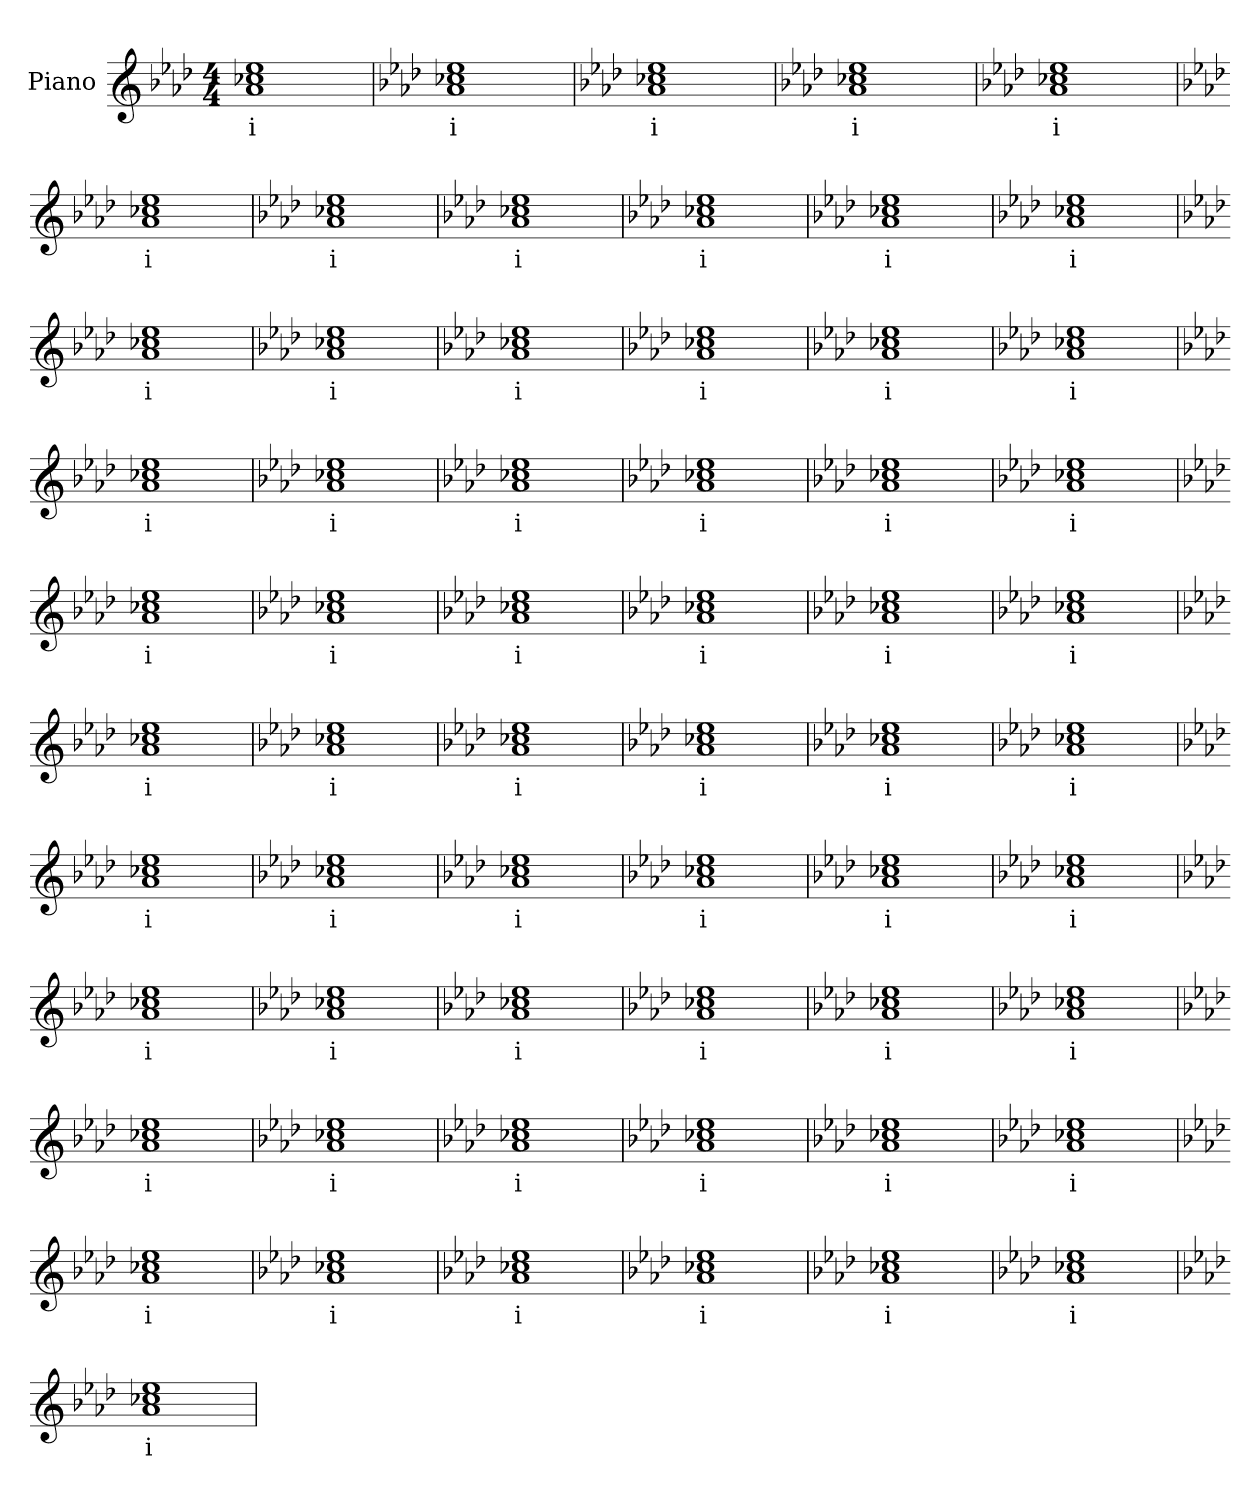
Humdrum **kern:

**kern	**text
*part1	*part1
*staff1	*staff1
*I"Piano	*
*I'Pno	*
*k[b-e-a-d-]	*
*A-:	*
*M4/4	*
=	=
1a- 1cc-X 1ee-	i
=	=
*k[b-e-a-d-]	*
*A-:	*
1a- 1cc-X 1ee-	i
=	=
*k[b-e-a-d-]	*
*A-:	*
1a- 1cc-X 1ee-	i
=	=
*k[b-e-a-d-]	*
*A-:	*
1a- 1cc-X 1ee-	i
=	=
*k[b-e-a-d-]	*
*A-:	*
1a- 1cc-X 1ee-	i
=	=
*k[b-e-a-d-]	*
*A-:	*
1a- 1cc-X 1ee-	i
=	=
*k[b-e-a-d-]	*
*A-:	*
1a- 1cc-X 1ee-	i
=	=
*k[b-e-a-d-]	*
*A-:	*
1a- 1cc-X 1ee-	i
=	=
*k[b-e-a-d-]	*
*A-:	*
1a- 1cc-X 1ee-	i
=	=
*k[b-e-a-d-]	*
*A-:	*
1a- 1cc-X 1ee-	i
=	=
*k[b-e-a-d-]	*
*A-:	*
1a- 1cc-X 1ee-	i
=	=
*k[b-e-a-d-]	*
*A-:	*
1a- 1cc-X 1ee-	i
=	=
*k[b-e-a-d-]	*
*A-:	*
1a- 1cc-X 1ee-	i
=	=
*k[b-e-a-d-]	*
*A-:	*
1a- 1cc-X 1ee-	i
=	=
*k[b-e-a-d-]	*
*A-:	*
1a- 1cc-X 1ee-	i
=	=
*k[b-e-a-d-]	*
*A-:	*
1a- 1cc-X 1ee-	i
=	=
*k[b-e-a-d-]	*
*A-:	*
1a- 1cc-X 1ee-	i
=	=
*k[b-e-a-d-]	*
*A-:	*
1a- 1cc-X 1ee-	i
=	=
*k[b-e-a-d-]	*
*A-:	*
1a- 1cc-X 1ee-	i
=	=
*k[b-e-a-d-]	*
*A-:	*
1a- 1cc-X 1ee-	i
=	=
*k[b-e-a-d-]	*
*A-:	*
1a- 1cc-X 1ee-	i
=	=
*k[b-e-a-d-]	*
*A-:	*
1a- 1cc-X 1ee-	i
=	=
*k[b-e-a-d-]	*
*A-:	*
1a- 1cc-X 1ee-	i
=	=
*k[b-e-a-d-]	*
*A-:	*
1a- 1cc-X 1ee-	i
=	=
*k[b-e-a-d-]	*
*A-:	*
1a- 1cc-X 1ee-	i
=	=
*k[b-e-a-d-]	*
*A-:	*
1a- 1cc-X 1ee-	i
=	=
*k[b-e-a-d-]	*
*A-:	*
1a- 1cc-X 1ee-	i
=	=
*k[b-e-a-d-]	*
*A-:	*
1a- 1cc-X 1ee-	i
=	=
*k[b-e-a-d-]	*
*A-:	*
1a- 1cc-X 1ee-	i
=	=
*k[b-e-a-d-]	*
*A-:	*
1a- 1cc-X 1ee-	i
=	=
*k[b-e-a-d-]	*
*A-:	*
1a- 1cc-X 1ee-	i
=	=
*k[b-e-a-d-]	*
*A-:	*
1a- 1cc-X 1ee-	i
=	=
*k[b-e-a-d-]	*
*A-:	*
1a- 1cc-X 1ee-	i
=	=
*k[b-e-a-d-]	*
*A-:	*
1a- 1cc-X 1ee-	i
=	=
*k[b-e-a-d-]	*
*A-:	*
1a- 1cc-X 1ee-	i
=	=
*k[b-e-a-d-]	*
*A-:	*
1a- 1cc-X 1ee-	i
=	=
*k[b-e-a-d-]	*
*A-:	*
1a- 1cc-X 1ee-	i
=	=
*k[b-e-a-d-]	*
*A-:	*
1a- 1cc-X 1ee-	i
=	=
*k[b-e-a-d-]	*
*A-:	*
1a- 1cc-X 1ee-	i
=	=
*k[b-e-a-d-]	*
*A-:	*
1a- 1cc-X 1ee-	i
=	=
*k[b-e-a-d-]	*
*A-:	*
1a- 1cc-X 1ee-	i
=	=
*k[b-e-a-d-]	*
*A-:	*
1a- 1cc-X 1ee-	i
=	=
*k[b-e-a-d-]	*
*A-:	*
1a- 1cc-X 1ee-	i
=	=
*k[b-e-a-d-]	*
*A-:	*
1a- 1cc-X 1ee-	i
=	=
*k[b-e-a-d-]	*
*A-:	*
1a- 1cc-X 1ee-	i
=	=
*k[b-e-a-d-]	*
*A-:	*
1a- 1cc-X 1ee-	i
=	=
*k[b-e-a-d-]	*
*A-:	*
1a- 1cc-X 1ee-	i
=	=
*k[b-e-a-d-]	*
*A-:	*
1a- 1cc-X 1ee-	i
=	=
*k[b-e-a-d-]	*
*A-:	*
1a- 1cc-X 1ee-	i
=	=
*k[b-e-a-d-]	*
*A-:	*
1a- 1cc-X 1ee-	i
=	=
*k[b-e-a-d-]	*
*A-:	*
1a- 1cc-X 1ee-	i
=	=
*k[b-e-a-d-]	*
*A-:	*
1a- 1cc-X 1ee-	i
=	=
*k[b-e-a-d-]	*
*A-:	*
1a- 1cc-X 1ee-	i
=	=
*k[b-e-a-d-]	*
*A-:	*
1a- 1cc-X 1ee-	i
=	=
*k[b-e-a-d-]	*
*A-:	*
1a- 1cc-X 1ee-	i
=	=
*k[b-e-a-d-]	*
*A-:	*
1a- 1cc-X 1ee-	i
=	=
*k[b-e-a-d-]	*
*A-:	*
1a- 1cc-X 1ee-	i
=	=
*k[b-e-a-d-]	*
*A-:	*
1a- 1cc-X 1ee-	i
=	=
*k[b-e-a-d-]	*
*A-:	*
1a- 1cc-X 1ee-	i
=	=
*k[b-e-a-d-]	*
*A-:	*
1a- 1cc-X 1ee-	i
=	=
*-	*-
